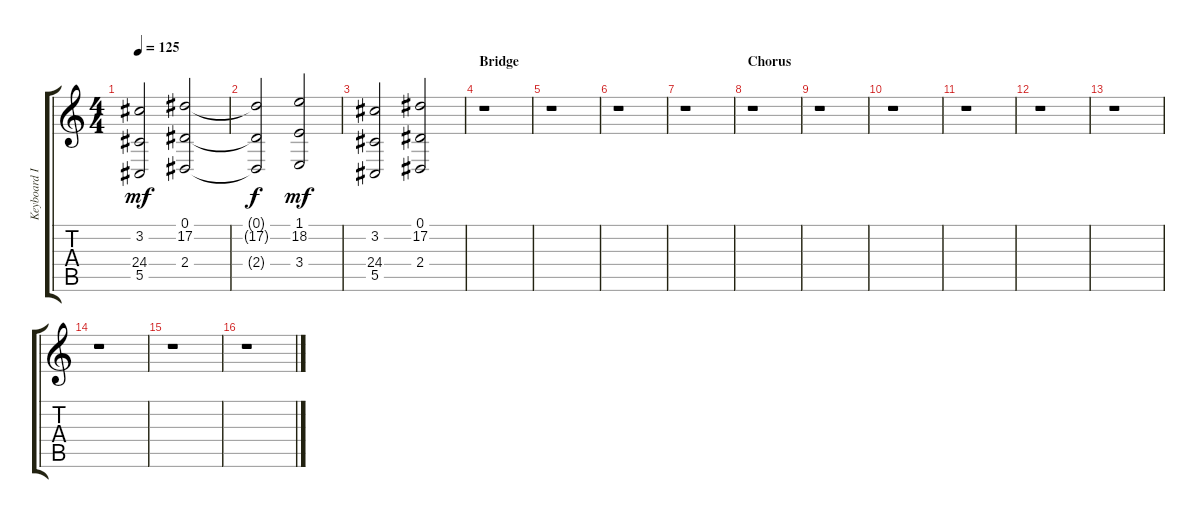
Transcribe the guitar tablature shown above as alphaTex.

\track ("Keyboard II" "Keyboard I") {instrument stringensemble1}
\staff {score tabs}
\tuning (Eb4 Bb3 Gb3 Db3 Ab2 Eb2) {hide}
\ts (4 4)
\tempo 125
\clef g2
\ks c
(3.2 24.4 5.5).2{dy mf} (0.1 17.2 2.4).2 |
(0.1{t} 17.2{t} 2.4{t}).2{dy f instrument stringensemble1} (1.1 18.2 3.4).2{dy mf} |
(3.2 24.4 5.5).2 (0.1 17.2 2.4).2 |
\section ("" "Bridge")
r.1 |
r.1 |
r.1 |
r.1 |
\section ("" "Chorus ")
r.1 |
r.1 |
r.1 |
r.1 |
r.1 |
r.1 |
r.1 |
r.1 |
r.1
